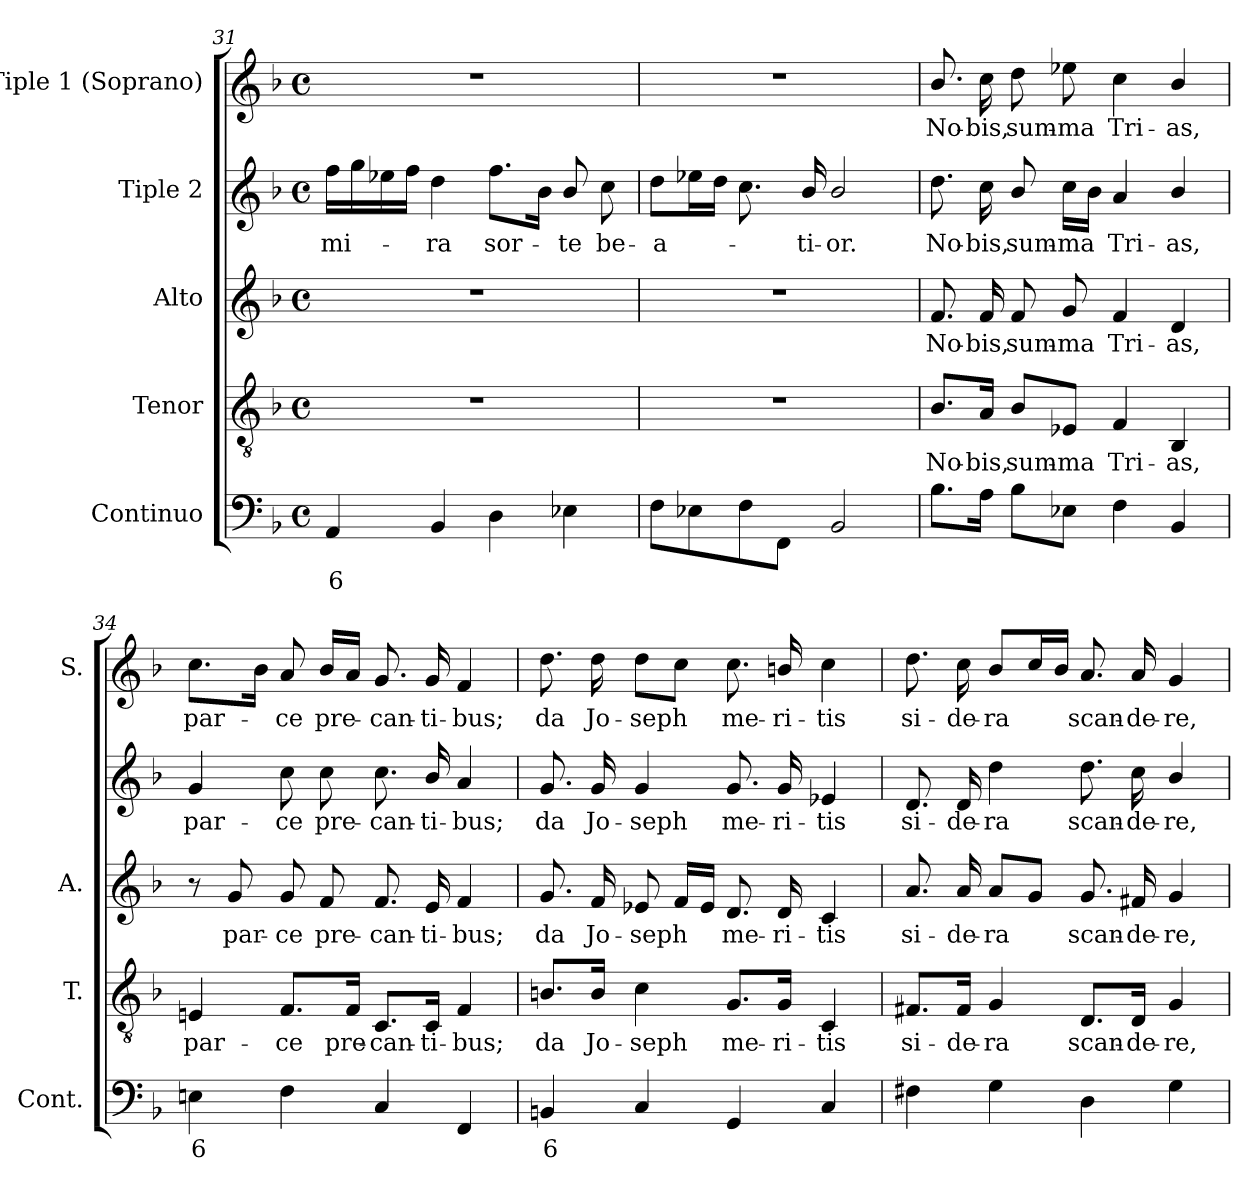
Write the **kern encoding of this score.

**kern	**text	**kern	**text	**kern	**text	**kern	**text	**kern	**text
*part5	*part5	*part4	*part4	*part3	*part3	*part2	*part2	*part1	*part1
*staff5	*staff5	*staff4	*staff4	*staff3	*staff3	*staff2	*staff2	*staff1	*staff1
*I"Continuo	*	*I"Tenor	*	*I"Alto	*	*I"Tiple 2	*	*I"Tiple 1 (Soprano)	*
*I'Cont.	*	*I'T.	*	*I'A.	*	*	*	*I'S.	*
*clefF4	*	*clefGv2	*	*clefG2	*	*clefG2	*	*clefG2	*
*	*	*ITrd7c12	*	*	*	*	*	*	*
*k[b-]	*	*k[b-]	*	*k[b-]	*	*k[b-]	*	*k[b-]	*
*F:	*	*F:	*	*F:	*	*F:	*	*F:	*
*M4/4	*	*M4/4	*	*M4/4	*	*M4/4	*	*M4/4	*
*met(c)	*	*met(c)	*	*met(c)	*	*met(c)	*	*met(c)	*
=31	=31	=31	=31	=31	=31	=31	=31	=31	=31
!	!LO:LY:b:color=#000000	!	!	!	!	!	!	!	!
!	!	!	!	!	!	!	!LO:LY:b:color=#000000	!	!
4AAi/	6	1r	.	1r	.	16ffi\LL	mi-	1r	.
.	.	.	.	.	.	16ggi\	.	.	.
.	.	.	.	.	.	16ee-Xi\	.	.	.
.	.	.	.	.	.	16ffi\JJ	.	.	.
!	!	!	!	!	!	!	!LO:LY:b:color=#000000	!	!
4BB-i/	.	.	.	.	.	4ddi\	-ra	.	.
!	!	!	!	!	!	!	!LO:LY:b:color=#000000	!	!
4Di\	.	.	.	.	.	8.ffi\L	sor-	.	.
.	.	.	.	.	.	16b-i\Jk	.	.	.
!	!	!	!	!	!	!	!LO:LY:b:color=#000000	!	!
4E-Xi\	.	.	.	.	.	8b-i/	-te	.	.
!	!	!	!	!	!	!	!LO:LY:b:color=#000000	!	!
.	.	.	.	.	.	8cci\	be-	.	.
=32	=32	=32	=32	=32	=32	=32	=32	=32	=32
!	!	!	!	!	!	!	!LO:LY:b:color=#000000	!	!
8Fi\L	.	1r	.	1r	.	8ddi\L	-a-	1r	.
8E-Xi\	.	.	.	.	.	16ee-Xi\L	.	.	.
.	.	.	.	.	.	16ddi\JJ	.	.	.
8Fi\	.	.	.	.	.	8.cci\	.	.	.
8FFi\J	.	.	.	.	.	.	.	.	.
!	!	!	!	!	!	!	!LO:LY:b:color=#000000	!	!
.	.	.	.	.	.	16b-i/	-ti-	.	.
!	!	!	!	!	!	!	!LO:LY:b:color=#000000	!	!
2BB-i/	.	.	.	.	.	2b-i/	-or.	.	.
!!LO:LB:g=z
=33	=33	=33	=33	=33	=33	=33	=33	=33	=33
!	!	!	!LO:LY:b:color=#000000	!	!	!	!	!	!
!	!	!	!	!	!LO:LY:b:color=#000000	!	!	!	!
!	!	!	!	!	!	!	!LO:LY:b:color=#000000	!	!
!	!	!	!	!	!	!	!	!	!LO:LY:b:color=#000000
8.B-i\L	.	8.BB-i/L	No-	8.fi/	No-	8.ddi\	No-	8.b-i/	No-
!	!	!	!LO:LY:b:color=#000000	!	!	!	!	!	!
!	!	!	!	!	!LO:LY:b:color=#000000	!	!	!	!
!	!	!	!	!	!	!	!LO:LY:b:color=#000000	!	!
!	!	!	!	!	!	!	!	!	!LO:LY:b:color=#000000
16Ai\Jk	.	16AAi/Jk	-bis,	16fi/	-bis,	16cci\	-bis,	16cci\	-bis,
!	!	!	!LO:LY:b:color=#000000	!	!	!	!	!	!
!	!	!	!	!	!LO:LY:b:color=#000000	!	!	!	!
!	!	!	!	!	!	!	!LO:LY:b:color=#000000	!	!
!	!	!	!	!	!	!	!	!	!LO:LY:b:color=#000000
8B-i\L	.	8BB-i/L	sum-	8fi/	sum-	8b-i/	sum-	8ddi\	sum-
!	!	!	!LO:LY:b:color=#000000	!	!	!	!	!	!
!	!	!	!	!	!LO:LY:b:color=#000000	!	!	!	!
!	!	!	!	!	!	!	!LO:LY:b:color=#000000	!	!
!	!	!	!	!	!	!	!	!	!LO:LY:b:color=#000000
8E-Xi\J	.	8EE-i/J	-ma	8gi/	-ma	16cci\LL	-ma	8ee-Xi\	-ma
.	.	.	.	.	.	16b-i\JJ	.	.	.
!	!	!	!LO:LY:b:color=#000000	!	!	!	!	!	!
!	!	!	!	!	!LO:LY:b:color=#000000	!	!	!	!
!	!	!	!	!	!	!	!LO:LY:b:color=#000000	!	!
!	!	!	!	!	!	!	!	!	!LO:LY:b:color=#000000
4Fi\	.	4FFi/	Tri-	4fi/	Tri-	4ai/	Tri-	4cci\	Tri-
!	!	!	!LO:LY:b:color=#000000	!	!	!	!	!	!
!	!	!	!	!	!LO:LY:b:color=#000000	!	!	!	!
!	!	!	!	!	!	!	!LO:LY:b:color=#000000	!	!
!	!	!	!	!	!	!	!	!	!LO:LY:b:color=#000000
4BB-i/	.	4BBB-i/	-as,	4di/	-as,	4b-i/	-as,	4b-i/	-as,
=34	=34	=34	=34	=34	=34	=34	=34	=34	=34
!	!LO:LY:b:color=#000000	!	!	!	!	!	!	!	!
!	!	!	!LO:LY:b:color=#000000	!	!	!	!	!	!
!	!	!	!	!	!	!	!LO:LY:b:color=#000000	!	!
!	!	!	!	!	!	!	!	!	!LO:LY:b:color=#000000
4Eni\	6	4EEni/	par-	8r	.	4gi/	par-	8.cci\L	par-
!	!	!	!	!	!LO:LY:b:color=#000000	!	!	!	!
.	.	.	.	8gi/	par-	.	.	.	.
.	.	.	.	.	.	.	.	16b-i\Jk	.
!	!	!	!LO:LY:b:color=#000000	!	!	!	!	!	!
!	!	!	!	!	!LO:LY:b:color=#000000	!	!	!	!
!	!	!	!	!	!	!	!LO:LY:b:color=#000000	!	!
!	!	!	!	!	!	!	!	!	!LO:LY:b:color=#000000
4Fi\	.	8.FFi/L	-ce	8gi/	-ce	8cci\	-ce	8ai/	-ce
!	!	!	!	!	!LO:LY:b:color=#000000	!	!	!	!
!	!	!	!	!	!	!	!LO:LY:b:color=#000000	!	!
!	!	!	!	!	!	!	!	!	!LO:LY:b:color=#000000
.	.	.	.	8fi/	pre-	8cci\	pre-	16b-i/LL	pre-
!	!	!	!LO:LY:b:color=#000000	!	!	!	!	!	!
.	.	16FFi/Jk	pre-	.	.	.	.	16ai/JJ	.
!	!	!	!LO:LY:b:color=#000000	!	!	!	!	!	!
!	!	!	!	!	!LO:LY:b:color=#000000	!	!	!	!
!	!	!	!	!	!	!	!LO:LY:b:color=#000000	!	!
!	!	!	!	!	!	!	!	!	!LO:LY:b:color=#000000
4Ci/	.	8.CCi/L	-can-	8.fi/	-can-	8.cci\	-can-	8.gi/	-can-
!	!	!	!LO:LY:b:color=#000000	!	!	!	!	!	!
!	!	!	!	!	!LO:LY:b:color=#000000	!	!	!	!
!	!	!	!	!	!	!	!LO:LY:b:color=#000000	!	!
!	!	!	!	!	!	!	!	!	!LO:LY:b:color=#000000
.	.	16CCi/Jk	-ti-	16ei/	-ti-	16b-i/	-ti-	16gi/	-ti-
!	!	!	!LO:LY:b:color=#000000	!	!	!	!	!	!
!	!	!	!	!	!LO:LY:b:color=#000000	!	!	!	!
!	!	!	!	!	!	!	!LO:LY:b:color=#000000	!	!
!	!	!	!	!	!	!	!	!	!LO:LY:b:color=#000000
4FFi/	.	4FFi/	-bus;	4fi/	-bus;	4ai/	-bus;	4fi/	-bus;
=35	=35	=35	=35	=35	=35	=35	=35	=35	=35
!	!LO:LY:b:color=#000000	!	!	!	!	!	!	!	!
!	!	!	!LO:LY:b:color=#000000	!	!	!	!	!	!
!	!	!	!	!	!LO:LY:b:color=#000000	!	!	!	!
!	!	!	!	!	!	!	!LO:LY:b:color=#000000	!	!
!	!	!	!	!	!	!	!	!	!LO:LY:b:color=#000000
4BBni/	6	8.BBni/L	da	8.gi/	da	8.gi/	da	8.ddi\	da
!	!	!	!LO:LY:b:color=#000000	!	!	!	!	!	!
!	!	!	!	!	!LO:LY:b:color=#000000	!	!	!	!
!	!	!	!	!	!	!	!LO:LY:b:color=#000000	!	!
!	!	!	!	!	!	!	!	!	!LO:LY:b:color=#000000
.	.	16BBi/Jk	Jo-	16fi/	Jo-	16gi/	Jo-	16ddi\	Jo-
!	!	!	!LO:LY:b:color=#000000	!	!	!	!	!	!
!	!	!	!	!	!LO:LY:b:color=#000000	!	!	!	!
!	!	!	!	!	!	!	!LO:LY:b:color=#000000	!	!
!	!	!	!	!	!	!	!	!	!LO:LY:b:color=#000000
4Ci/	.	4Ci\	-seph	8e-Xi/	-seph	4gi/	-seph	8ddi\L	-seph
.	.	.	.	16fi/LL	.	.	.	8cci\J	.
.	.	.	.	16e-i/JJ	.	.	.	.	.
!	!	!	!LO:LY:b:color=#000000	!	!	!	!	!	!
!	!	!	!	!	!LO:LY:b:color=#000000	!	!	!	!
!	!	!	!	!	!	!	!LO:LY:b:color=#000000	!	!
!	!	!	!	!	!	!	!	!	!LO:LY:b:color=#000000
4GGi/	.	8.GGi/L	me-	8.di/	me-	8.gi/	me-	8.cci\	me-
!	!	!	!LO:LY:b:color=#000000	!	!	!	!	!	!
!	!	!	!	!	!LO:LY:b:color=#000000	!	!	!	!
!	!	!	!	!	!	!	!LO:LY:b:color=#000000	!	!
!	!	!	!	!	!	!	!	!	!LO:LY:b:color=#000000
.	.	16GGi/Jk	-ri-	16di/	-ri-	16gi/	-ri-	16bni/	-ri-
!	!	!	!LO:LY:b:color=#000000	!	!	!	!	!	!
!	!	!	!	!	!LO:LY:b:color=#000000	!	!	!	!
!	!	!	!	!	!	!	!LO:LY:b:color=#000000	!	!
!	!	!	!	!	!	!	!	!	!LO:LY:b:color=#000000
4Ci/	.	4CCi/	-tis	4ci/	-tis	4e-Xi/	-tis	4cci\	-tis
=36	=36	=36	=36	=36	=36	=36	=36	=36	=36
!	!	!	!LO:LY:b:color=#000000	!	!	!	!	!	!
!	!	!	!	!	!LO:LY:b:color=#000000	!	!	!	!
!	!	!	!	!	!	!	!LO:LY:b:color=#000000	!	!
!	!	!	!	!	!	!	!	!	!LO:LY:b:color=#000000
4F#Xi\	.	8.FF#Xi/L	si-	8.ai/	si-	8.di/	si-	8.ddi\	si-
!	!	!	!LO:LY:b:color=#000000	!	!	!	!	!	!
!	!	!	!	!	!LO:LY:b:color=#000000	!	!	!	!
!	!	!	!	!	!	!	!LO:LY:b:color=#000000	!	!
!	!	!	!	!	!	!	!	!	!LO:LY:b:color=#000000
.	.	16FF#i/Jk	-de-	16ai/	-de-	16di/	-de-	16cci\	-de-
!	!	!	!LO:LY:b:color=#000000	!	!	!	!	!	!
!	!	!	!	!	!LO:LY:b:color=#000000	!	!	!	!
!	!	!	!	!	!	!	!LO:LY:b:color=#000000	!	!
!	!	!	!	!	!	!	!	!	!LO:LY:b:color=#000000
4Gi\	.	4GGi/	-ra	8ai/L	-ra	4ddi\	-ra	8b-i/L	-ra
.	.	.	.	8gi/J	.	.	.	16cci/L	.
.	.	.	.	.	.	.	.	16b-i/JJ	.
!	!	!	!LO:LY:b:color=#000000	!	!	!	!	!	!
!	!	!	!	!	!LO:LY:b:color=#000000	!	!	!	!
!	!	!	!	!	!	!	!LO:LY:b:color=#000000	!	!
!	!	!	!	!	!	!	!	!	!LO:LY:b:color=#000000
4Di\	.	8.DDi/L	scan-	8.gi/	scan-	8.ddi\	scan-	8.ai/	scan-
!	!	!	!LO:LY:b:color=#000000	!	!	!	!	!	!
!	!	!	!	!	!LO:LY:b:color=#000000	!	!	!	!
!	!	!	!	!	!	!	!LO:LY:b:color=#000000	!	!
!	!	!	!	!	!	!	!	!	!LO:LY:b:color=#000000
.	.	16DDi/Jk	-de-	16f#Xi/	-de-	16cci\	-de-	16ai/	-de-
!	!	!	!LO:LY:b:color=#000000	!	!	!	!	!	!
!	!	!	!	!	!LO:LY:b:color=#000000	!	!	!	!
!	!	!	!	!	!	!	!LO:LY:b:color=#000000	!	!
!	!	!	!	!	!	!	!	!	!LO:LY:b:color=#000000
4Gi\	.	4GGi/	-re,	4gi/	-re,	4b-i/	-re,	4gi/	-re,
=	=	=	=	=	=	=	=	=	=
*-	*-	*-	*-	*-	*-	*-	*-	*-	*-
